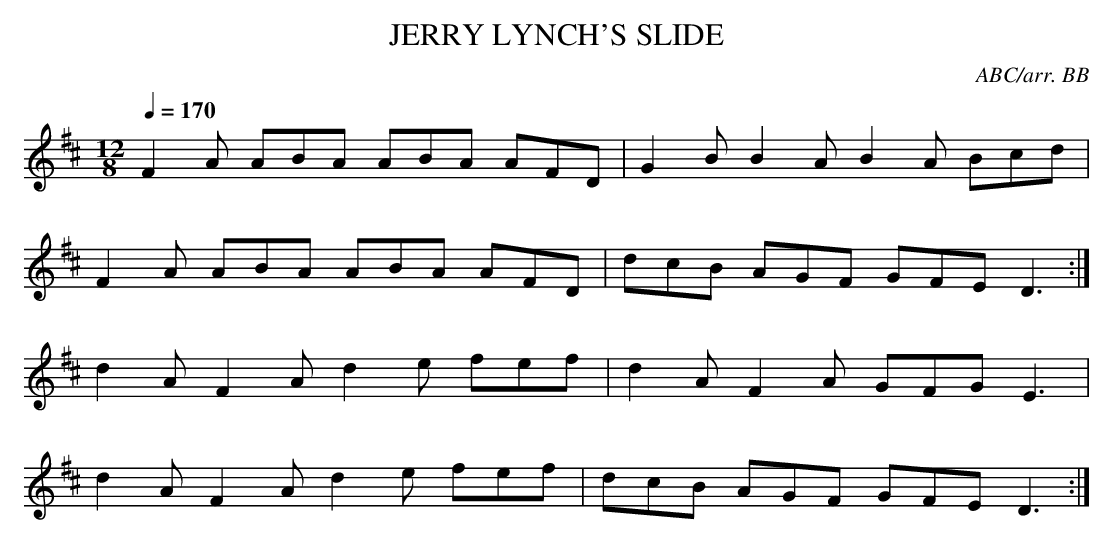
X:1
T:JERRY LYNCH'S SLIDE
name of its own besides "Kilfenora #2" (yawn). Jerry (RIP 2011) was
one of the founders of the Kilfenora Ceili Band, so it seemed appropriate
to name it after him!
C:ABC/arr. BB
M:12/8
L:1/8
Q:1/4=170
K:D
F2A ABA ABA AFD|G2B B2A B2A Bcd|
F2A ABA ABA AFD|dcB AGF GFE D3:|
d2 A F2 A d2 e fef|d2 A F2 A GFG E3|
d2 A F2 A d2 e fef|dcB AGF GFE D3:|
